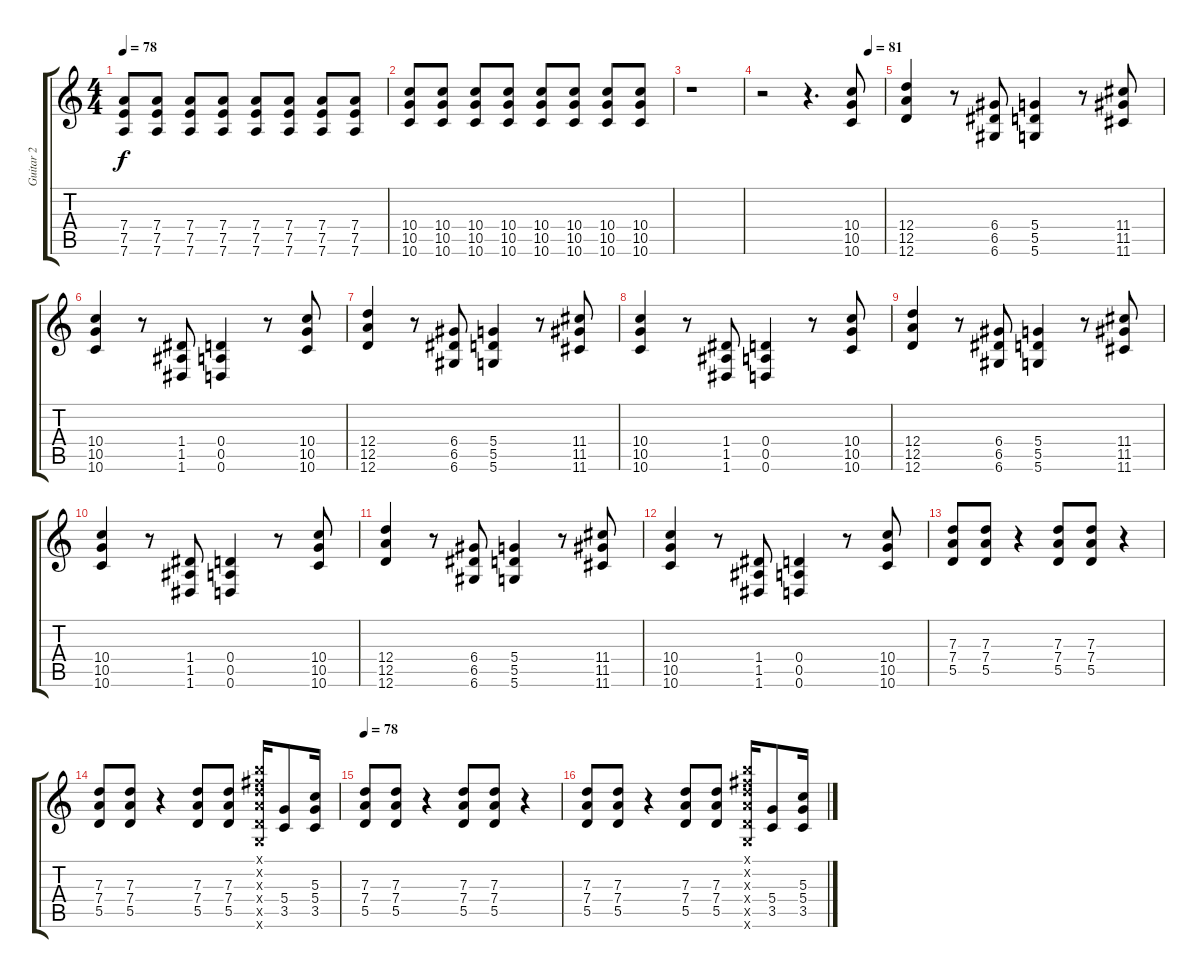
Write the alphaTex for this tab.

\track ("Guitar 2" "Guitar 2") {instrument distortionguitar}
\staff {score tabs}
\tuning (E4 B3 G3 D3 A2 D2) {hide}
\ts (4 4)
\tempo 78
\clef g2
\ks c
(7.4 7.5 7.6).8{dy f} (7.4 7.5 7.6).8 (7.4 7.5 7.6).8 (7.4 7.5 7.6).8 (7.4 7.5 7.6).8 (7.4 7.5 7.6).8 (7.4 7.5 7.6).8 (7.4 7.5 7.6).8 |
(10.4 10.5 10.6).8 (10.4 10.5 10.6).8 (10.4 10.5 10.6).8 (10.4 10.5 10.6).8 (10.4 10.5 10.6).8 (10.4 10.5 10.6).8 (10.4 10.5 10.6).8 (10.4 10.5 10.6).8 |
r.1 |
\tempo (81 0.875)
r.2 r.4{d} (10.4 10.5 10.6).8{volume 16} |
(12.4 12.5 12.6).4 r.8 (6.4 6.5 6.6).8 (5.4 5.5 5.6).4 r.8 (11.4 11.5 11.6).8 |
(10.4 10.5 10.6).4 r.8 (1.4 1.5 1.6).8 (0.4 0.5 0.6).4 r.8 (10.4 10.5 10.6).8 |
(12.4 12.5 12.6).4 r.8 (6.4 6.5 6.6).8 (5.4 5.5 5.6).4 r.8 (11.4 11.5 11.6).8 |
(10.4 10.5 10.6).4 r.8 (1.4 1.5 1.6).8 (0.4 0.5 0.6).4 r.8 (10.4 10.5 10.6).8 |
(12.4 12.5 12.6).4 r.8 (6.4 6.5 6.6).8 (5.4 5.5 5.6).4 r.8 (11.4 11.5 11.6).8 |
(10.4 10.5 10.6).4 r.8 (1.4 1.5 1.6).8 (0.4 0.5 0.6).4 r.8 (10.4 10.5 10.6).8 |
(12.4 12.5 12.6).4 r.8 (6.4 6.5 6.6).8 (5.4 5.5 5.6).4 r.8 (11.4 11.5 11.6).8 |
(10.4 10.5 10.6).4 r.8 (1.4 1.5 1.6).8 (0.4 0.5 0.6).4 r.8 (10.4 10.5 10.6).8 |
(7.3 7.4 5.5).8 (7.3 7.4 5.5).8 r.4 (7.3 7.4 5.5).8 (7.3 7.4 5.5).8 r.4 |
(7.3 7.4 5.5).8 (7.3 7.4 5.5).8 r.4 (7.3 7.4 5.5).8 (7.3 7.4 5.5).8 (7.1{x} 7.2{x} 7.3{x} 7.4{x} 5.5{x} 5.6{x}).16 (5.4 3.5).8 (5.3 5.4 3.5).16 |
\tempo 78
(7.3 7.4 5.5).8 (7.3 7.4 5.5).8 r.4 (7.3 7.4 5.5).8 (7.3 7.4 5.5).8 r.4 |
(7.3 7.4 5.5).8 (7.3 7.4 5.5).8 r.4 (7.3 7.4 5.5).8 (7.3 7.4 5.5).8 (7.1{x} 7.2{x} 7.3{x} 7.4{x} 5.5{x} 5.6{x}).16 (5.4 3.5).8 (5.3 5.4 3.5).16
